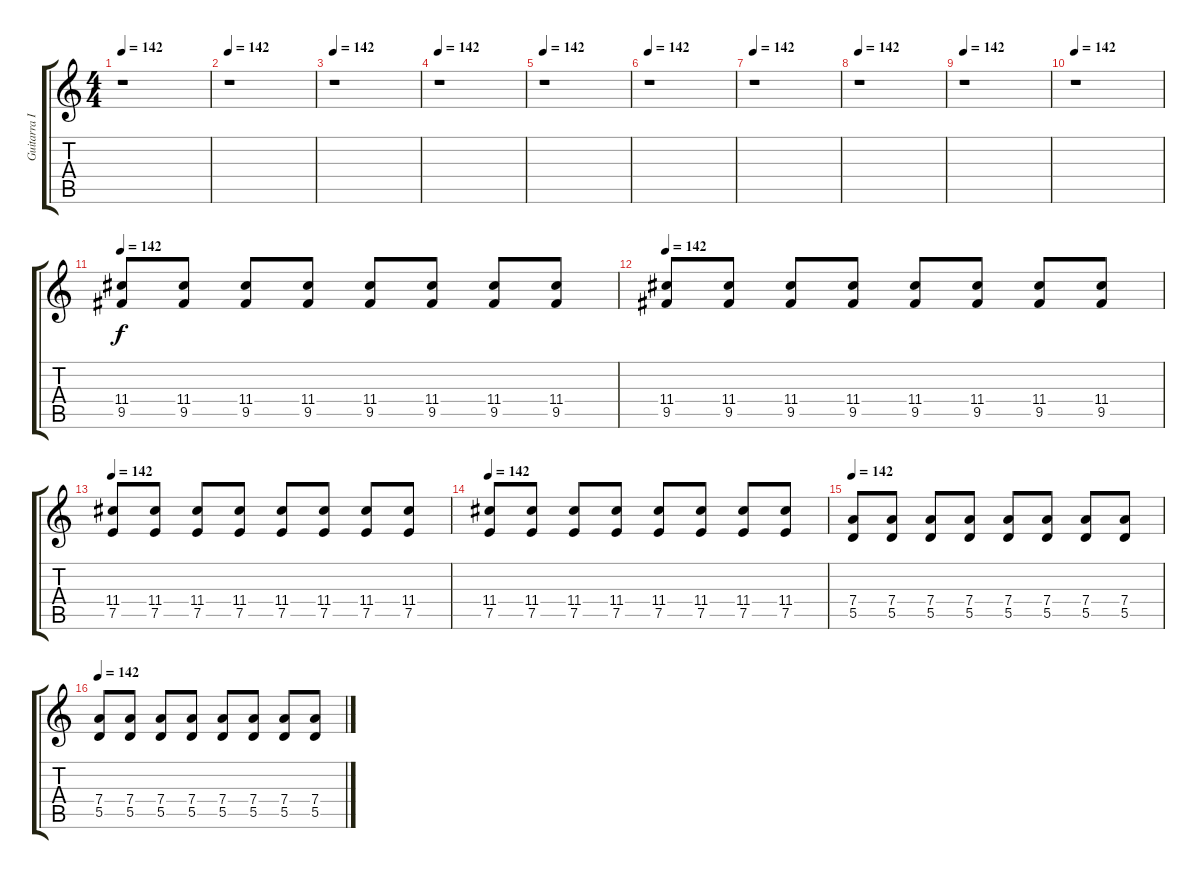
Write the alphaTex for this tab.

\track ("Guitarra III" "Guitarra I") {instrument electricguitarmuted}
\staff {score tabs}
\tuning (E4 B3 G3 D3 A2 E2) {hide}
\ts (4 4)
\tempo 142
\clef g2
\ks c
r.1{dy f} |
\tempo 142
r.1 |
\tempo 142
r.1 |
\tempo 142
r.1 |
\tempo 142
r.1 |
\tempo 142
r.1 |
\tempo 142
r.1 |
\tempo 142
r.1 |
\tempo 142
r.1 |
\tempo 142
r.1 |
\tempo 142
(11.4 9.5).8 (11.4 9.5).8 (11.4 9.5).8 (11.4 9.5).8 (11.4 9.5).8 (11.4 9.5).8 (11.4 9.5).8 (11.4 9.5).8 |
\tempo 142
(11.4 9.5).8 (11.4 9.5).8 (11.4 9.5).8 (11.4 9.5).8 (11.4 9.5).8 (11.4 9.5).8 (11.4 9.5).8 (11.4 9.5).8 |
\tempo 142
(11.4 7.5).8 (11.4 7.5).8 (11.4 7.5).8 (11.4 7.5).8 (11.4 7.5).8 (11.4 7.5).8 (11.4 7.5).8 (11.4 7.5).8 |
\tempo 142
(11.4 7.5).8 (11.4 7.5).8 (11.4 7.5).8 (11.4 7.5).8 (11.4 7.5).8 (11.4 7.5).8 (11.4 7.5).8 (11.4 7.5).8 |
\tempo 142
(7.4 5.5).8 (7.4 5.5).8 (7.4 5.5).8 (7.4 5.5).8 (7.4 5.5).8 (7.4 5.5).8 (7.4 5.5).8 (7.4 5.5).8 |
\tempo 142
(7.4 5.5).8 (7.4 5.5).8 (7.4 5.5).8 (7.4 5.5).8 (7.4 5.5).8 (7.4 5.5).8 (7.4 5.5).8 (7.4 5.5).8
